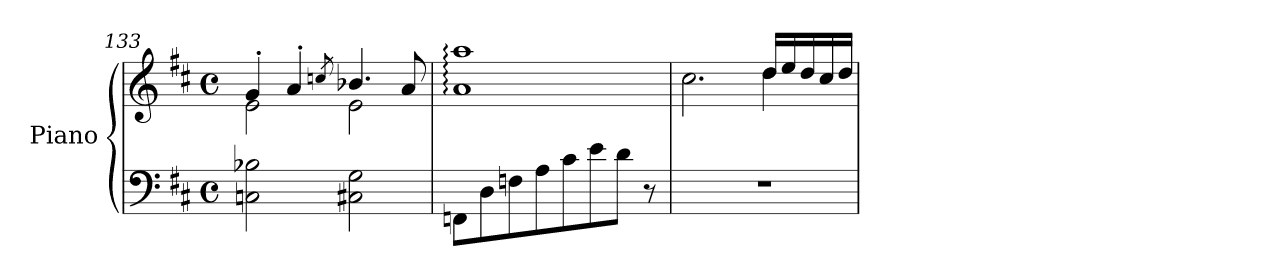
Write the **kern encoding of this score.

**kern	**kern
*part1	*part1
*staff2	*staff1
*I"Piano	*
*I'Pno	*
*clefF4	*clefG2
*k[f#c#]	*k[f#c#]
*M4/4	*M4/4
*met(c)	*met(c)
=133	=133
*	*^
2Cn\ 2B-X\	4g'/	2e\
.	4a'/	.
.	8qccn/	.
2C#X\ 2G\	4.b-X/	2e\
.	8a/	.
*	*v	*v
=134	=134
8FFn\L	1a: 1aa:
8D\	.
8Fn\	.
8A\	.
8c#\	.
8e\	.
8d\J	.
8r	.
=135	=135
*	*^
1r	2.cc#\	2.ryy
*	*	*Xtuplet
.	4dd\	20dd!/LL
.	.	20ee!/
.	.	20dd!/
.	.	20cc#!/
.	.	20dd!/JJ
*	*v	*v
=	=
*-	*-
